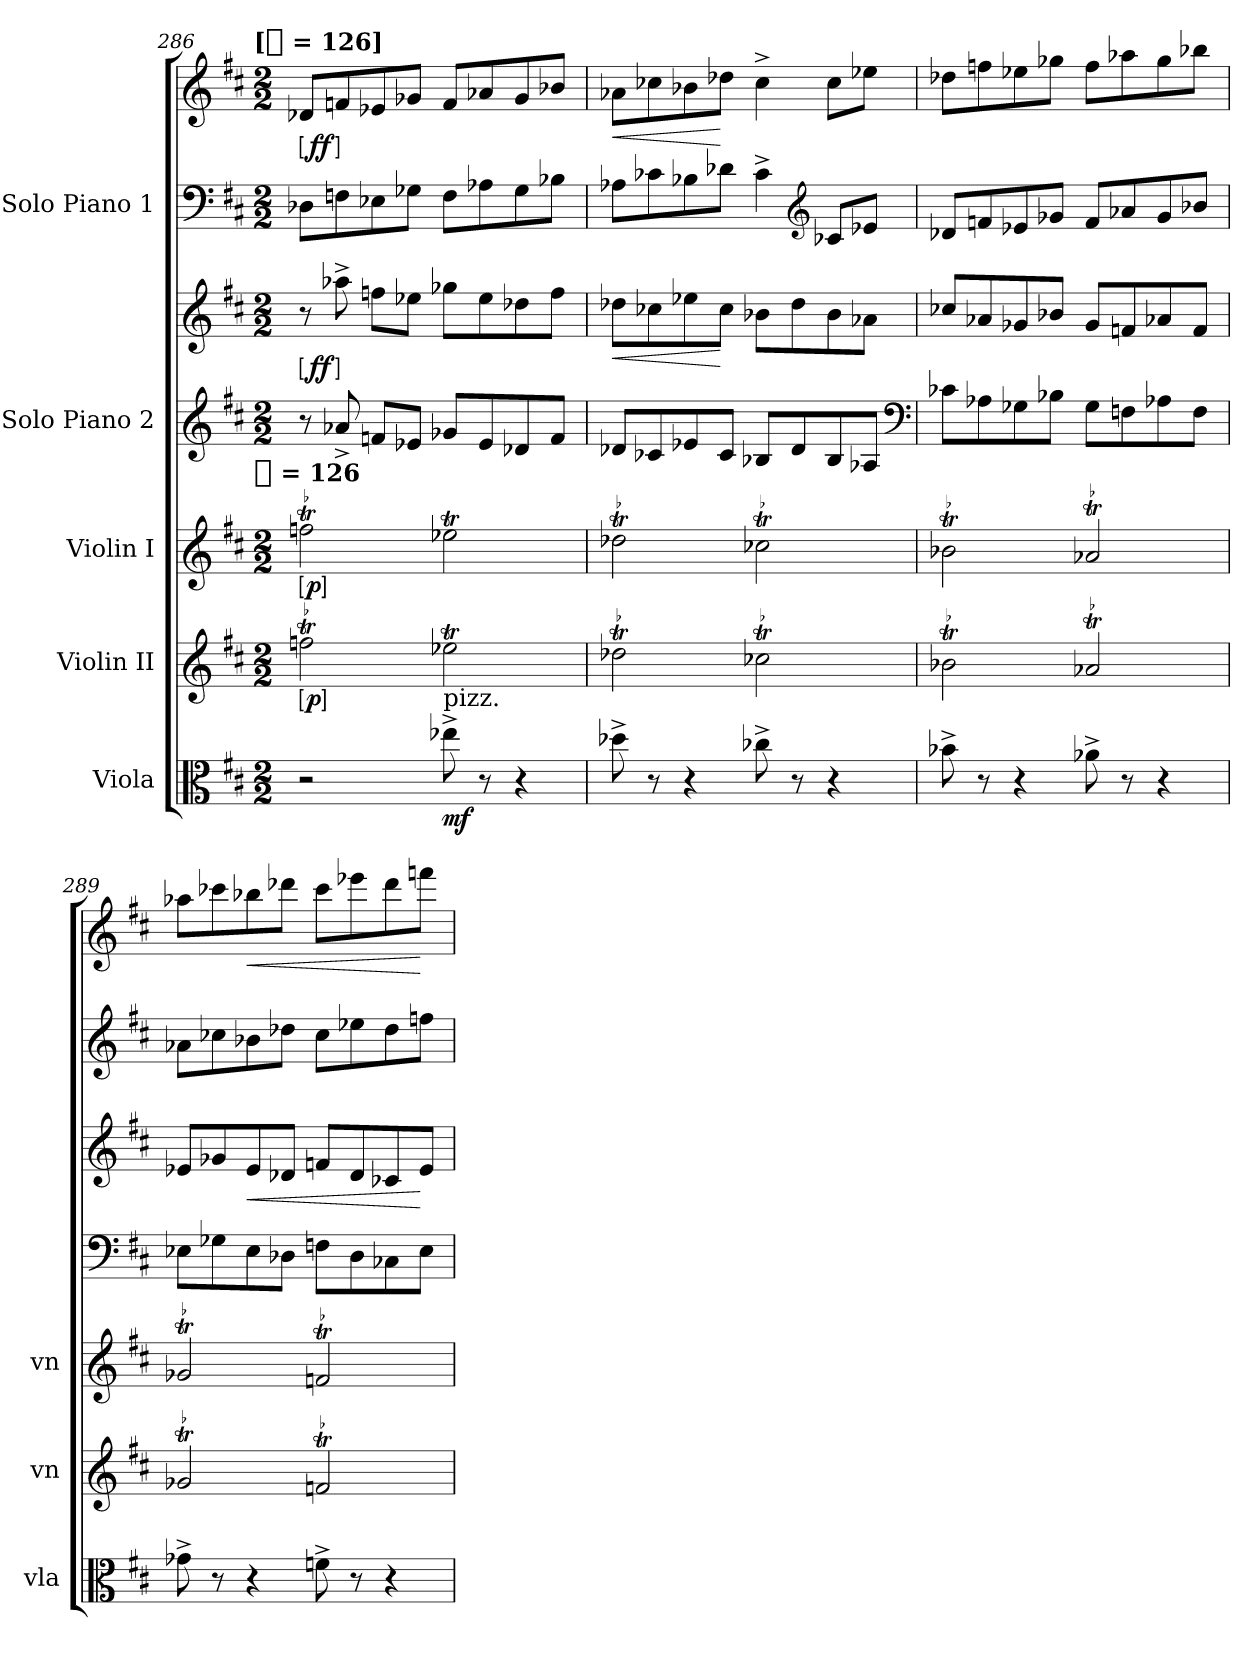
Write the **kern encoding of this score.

**kern	**dynam	**kern	**dynam	**kern	**dynam	**kern	**kern	**dynam	**kern	**kern	**dynam
*part5	*part5	*part4	*part4	*part3	*part3	*part2	*part2	*part2	*part1	*part1	*part1
*staff7	*staff7	*staff6	*staff6	*staff5	*staff5	*staff4	*staff3	*staff3/4	*staff2	*staff1	*staff1/2
*I"Viola	*	*I"Violin II	*	*I"Violin I	*	*I"Solo Piano 2	*	*	*I"Solo Piano 1	*	*
*I'vla	*	*I'vn	*	*I'vn	*	*	*	*	*	*	*
*clefC3	*	*clefG2	*	*clefG2	*	*clefG2	*clefG2	*	*clefF4	*clefG2	*
*k[f#c#]	*	*k[f#c#]	*	*k[f#c#]	*	*k[f#c#]	*k[f#c#]	*	*k[f#c#]	*k[f#c#]	*
*D:	*	*D:	*	*D:	*	*D:	*D:	*	*D:	*D:	*
!!LO:TX:omd:t=[[half] = 126]
*M2/2	*	*M2/2	*	*M2/2	*	*M2/2	*M2/2	*	*M2/2	*M2/2	*
*MM252	*	*MM252	*	*MM252	*	*MM252	*MM252	*	*MM252	*MM252	*
=286	=286	=286	=286	=286	=286	=286	=286	=286	=286	=286	=286
!	!	!	!	!LO:TX:t=[half] = 126	!	!	!	!	!	!	!
!	!	!LO:TR:acc=-	!LO:DY:ed=brack	!LO:TR:acc=-	!LO:DY:ed=brack	!	!	!LO:DY:ed=brack	!	!	!LO:DY:ed=brack
2r	.	2ffnit	p	2ffnit	p	8r	8r	ff	8D-XL	8d-XL	ff
.	.	.	.	.	.	8a-X^	8aa-X^	.	8Fn	8fn	.
.	.	.	.	.	.	8fnL	8ffnL	.	8E-X	8e-X	.
.	.	.	.	.	.	8e-XJ	8ee-XJ	.	8G-XJ	8g-XJ	.
!LO:TX:a:t=pizz.	!	!	!	!	!	!	!	!	!	!	!
8ee-X^	mf	2ee-XT	.	2ee-XT	.	8g-XL	8gg-XL	.	8FL	8fL	.
8r	.	.	.	.	.	8e-	8ee-	.	8A-X	8a-X	.
4r	.	.	.	.	.	8d-X	8dd-X	.	8G-	8g-	.
.	.	.	.	.	.	8fJ	8ffJ	.	8B-XJ	8b-XJ	.
=287	=287	=287	=287	=287	=287	=287	=287	=287	=287	=287	=287
!	!	!LO:TR:acc=-	!	!LO:TR:acc=-	!	!	!	!LO:HP:b	!	!	!LO:HP:b
8dd-X^	.	2dd-XT	.	2dd-XT	.	8d-XL	8dd-XL	<	8A-XL	8a-XL	<
8r	.	.	.	.	.	8c-X	8cc-X	.	8c-X	8cc-X	.
4r	.	.	.	.	.	8e-X	8ee-X	.	8B-X	8b-X	.
.	.	.	.	.	.	8c-J	8cc-J	[	8d-XJ	8dd-XJ	[
!	!	!LO:TR:acc=-	!	!LO:TR:acc=-	!	!	!	!	!	!	!
8cc-X^	.	2cc-XT	.	2cc-XT	.	8B-XL	8b-XL	.	4c-^	4cc-^	.
8r	.	.	.	.	.	8d-	8dd-	.	.	.	.
*	*	*	*	*	*	*	*	*	*clefG2	*	*
4r	.	.	.	.	.	8B-	8b-	.	8c-XL	8cc-L	.
.	.	.	.	.	.	8A-XJ	8a-XJ	.	8e-XJ	8ee-XJ	.
*	*	*	*	*	*	*clefF4	*	*	*	*	*
=288	=288	=288	=288	=288	=288	=288	=288	=288	=288	=288	=288
!	!	!LO:TR:acc=-	!	!LO:TR:acc=-	!	!	!	!	!	!	!
8b-X^	.	2b-Xt	.	2b-Xt	.	8c-XL	8cc-XL	.	8d-XL	8dd-XL	.
8r	.	.	.	.	.	8A-X	8a-X	.	8fn	8ffn	.
4r	.	.	.	.	.	8G-X	8g-X	.	8e-X	8ee-X	.
.	.	.	.	.	.	8B-XJ	8b-XJ	.	8g-XJ	8gg-XJ	.
!	!	!LO:TR:acc=-	!	!LO:TR:acc=-	!	!	!	!	!	!	!
8a-X^	.	2a-XT	.	2a-XT	.	8G-L	8g-L	.	8fL	8ffL	.
8r	.	.	.	.	.	8Fn	8fn	.	8a-X	8aa-X	.
4r	.	.	.	.	.	8A-X	8a-X	.	8g-	8gg-	.
.	.	.	.	.	.	8FJ	8fJ	.	8b-XJ	8bb-XJ	.
=289	=289	=289	=289	=289	=289	=289	=289	=289	=289	=289	=289
!	!	!LO:TR:acc=-	!	!LO:TR:acc=-	!	!	!	!	!	!	!
8g-X^	.	2g-XT	.	2g-XT	.	8E-XL	8e-XL	.	8a-XL	8aa-XL	.
8r	.	.	.	.	.	8G-X	8g-X	.	8cc-X	8ccc-X	.
!	!	!	!	!	!	!	!	!LO:HP:b	!	!	!LO:HP:b
4r	.	.	.	.	.	8E-	8e-	<	8b-X	8bb-X	<
.	.	.	.	.	.	8D-XJ	8d-XJ	.	8dd-XJ	8ddd-XJ	.
!	!	!LO:TR:acc=-	!	!LO:TR:acc=-	!	!	!	!	!	!	!
8fn^	.	2fnt	.	2fnt	.	8FnL	8fnL	.	8cc-L	8ccc-L	.
8r	.	.	.	.	.	8D-	8d-	.	8ee-X	8eee-X	.
4r	.	.	.	.	.	8C-X	8c-X	.	8dd-	8ddd-	.
.	.	.	.	.	.	8E-J	8e-J	[	8ffnJ	8fffnJ	[
=	=	=	=	=	=	=	=	=	=	=	=
*-	*-	*-	*-	*-	*-	*-	*-	*-	*-	*-	*-
